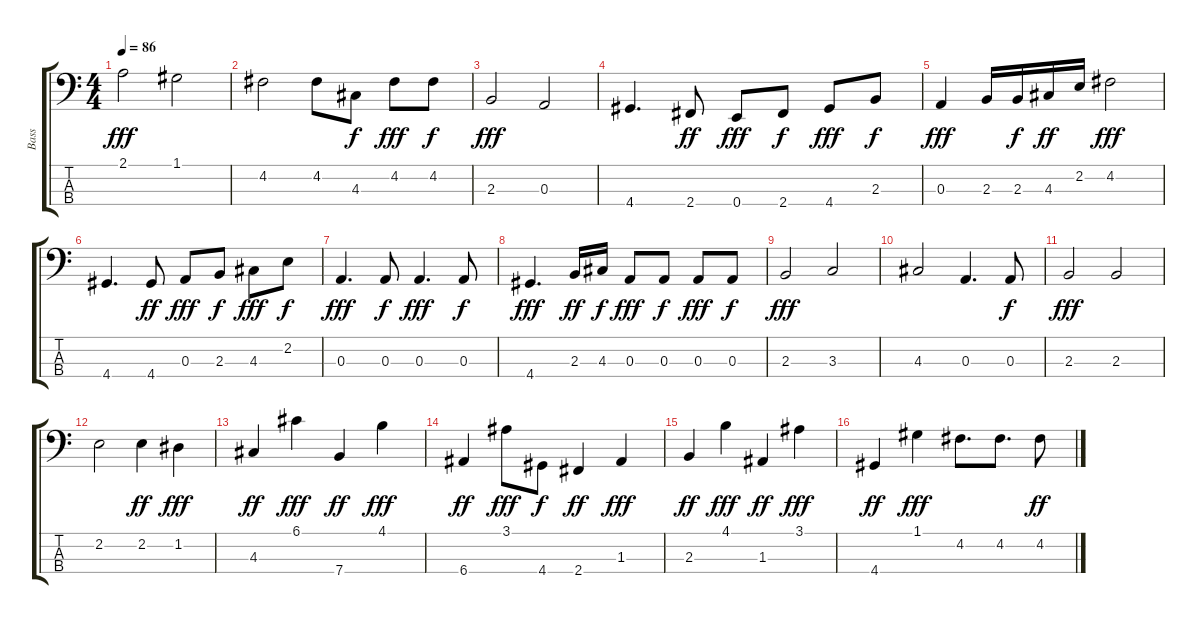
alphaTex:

\track ("Bass" "Bass") {instrument electricbassfinger}
\staff {score tabs}
\tuning (G2 D2 A1 E1) {hide}
\ts (4 4)
\tempo 86
\clef f4
\ks c
2.1.2{dy fff} 1.1.2 |
4.2.2 4.2.8 4.3.8{dy f} 4.2.8{dy fff} 4.2.8{dy f} |
2.3.2{dy fff} 0.3.2 |
4.4.4{d} 2.4.8{dy ff} 0.4.8{dy fff} 2.4.8{dy f} 4.4.8{dy fff} 2.3.8{dy f} |
0.3.4{dy fff} 2.3.16 2.3.16{dy f} 4.3.16{dy ff} 2.2.16 4.2.2{dy fff} |
4.4.4{d} 4.4.8{dy ff} 0.3.8{dy fff} 2.3.8{dy f} 4.3.8{dy fff} 2.2.8{dy f} |
0.3.4{d dy fff} 0.3.8{dy f} 0.3.4{d dy fff} 0.3.8{dy f} |
4.4.4{d dy fff} 2.3.16{dy ff} 4.3.16{dy f} 0.3.8{dy fff} 0.3.8{dy f} 0.3.8{dy fff} 0.3.8{dy f} |
2.3.2{dy fff} 3.3.2 |
4.3.2 0.3.4{d} 0.3.8{dy f} |
2.3.2{dy fff} 2.3.2 |
2.2.2 2.2.4{dy ff} 1.2.4{dy fff} |
4.3.4{dy ff} 6.1.4{dy fff} 7.4.4{dy ff} 4.1.4{dy fff} |
6.4.4{dy ff} 3.1.8{dy fff} 4.4.8{dy f} 2.4.4{dy ff} 1.3.4{dy fff} |
2.3.4{dy ff} 4.1.4{dy fff} 1.3.4{dy ff} 3.1.4{dy fff} |
4.4.4{dy ff} 1.1.4{dy fff} 4.2.8{d} 4.2.8{d} 4.2.8{dy ff}
